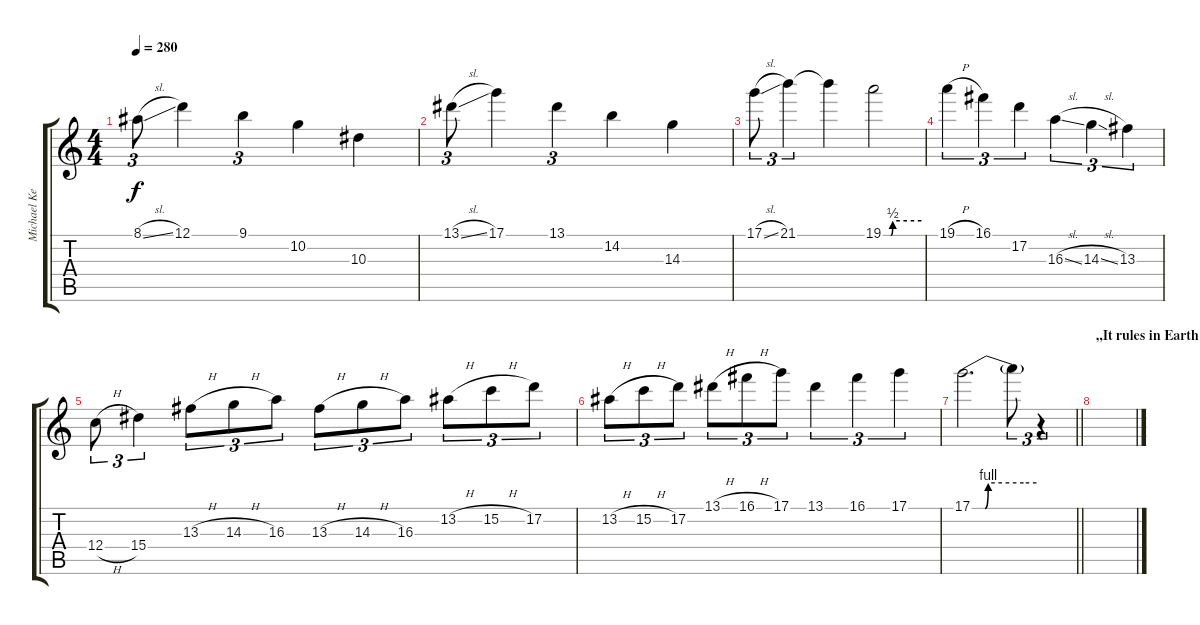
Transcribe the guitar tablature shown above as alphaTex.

\track ("Michael Keene [Lead]" "Michael Ke") {instrument overdrivenguitar}
\staff {score tabs}
\tuning (D4 A3 F3 C3 G2 C2) {hide}
\ts (4 4)
\tempo 280
\clef g2
\ks c
8.1{sl}.8{tu (3 2) dy f} 12.1.4 9.1.4{tu (3 2)} 10.2.4 10.3.4 |
13.1{sl}.8{tu (3 2)} 17.1.4 13.1.4{tu (3 2)} 14.2.4 14.3.4 |
17.1{sl}.8{tu (3 2)} 21.1.4{tu (3 2)} 21.1{t}.4 19.1{be (custom 0 0 12 0 15 2 60 2)}.2 |
19.1{h}.4{tu (3 2)} 16.1.4{tu (3 2)} 17.2.4{tu (3 2)} 16.3{sl}.4{tu (3 2)} 14.3{sl}.4{tu (3 2)} 13.3.4{tu (3 2)} |
12.4{h}.8{tu (3 2)} 15.4.4{tu (3 2)} 13.3{h}.8{tu (3 2)} 14.3{h}.8{tu (3 2)} 16.3.8{tu (3 2)} 13.3{h}.8{tu (3 2)} 14.3{h}.8{tu (3 2)} 16.3.8{tu (3 2)} 13.2{h}.8{tu (3 2)} 15.2{h}.8{tu (3 2)} 17.2.8{tu (3 2)} |
13.2{h}.8{tu (3 2)} 15.2{h}.8{tu (3 2)} 17.2.8{tu (3 2)} 13.1{h}.8{tu (3 2)} 16.1{h}.8{tu (3 2)} 17.1.8{tu (3 2)} 13.1.4{tu (3 2)} 16.1.4{tu (3 2)} 17.1.4{tu (3 2)} |
\barLineRight lightlight
17.1{be (custom 0 0 12 0 15 4 48 4 60 4)}.2{d} 17.1{t}.8{tu (3 2)} r.4{tu (3 2)} |
\section ("" ",,It rules in Earth and sky...\" (0:33)")
